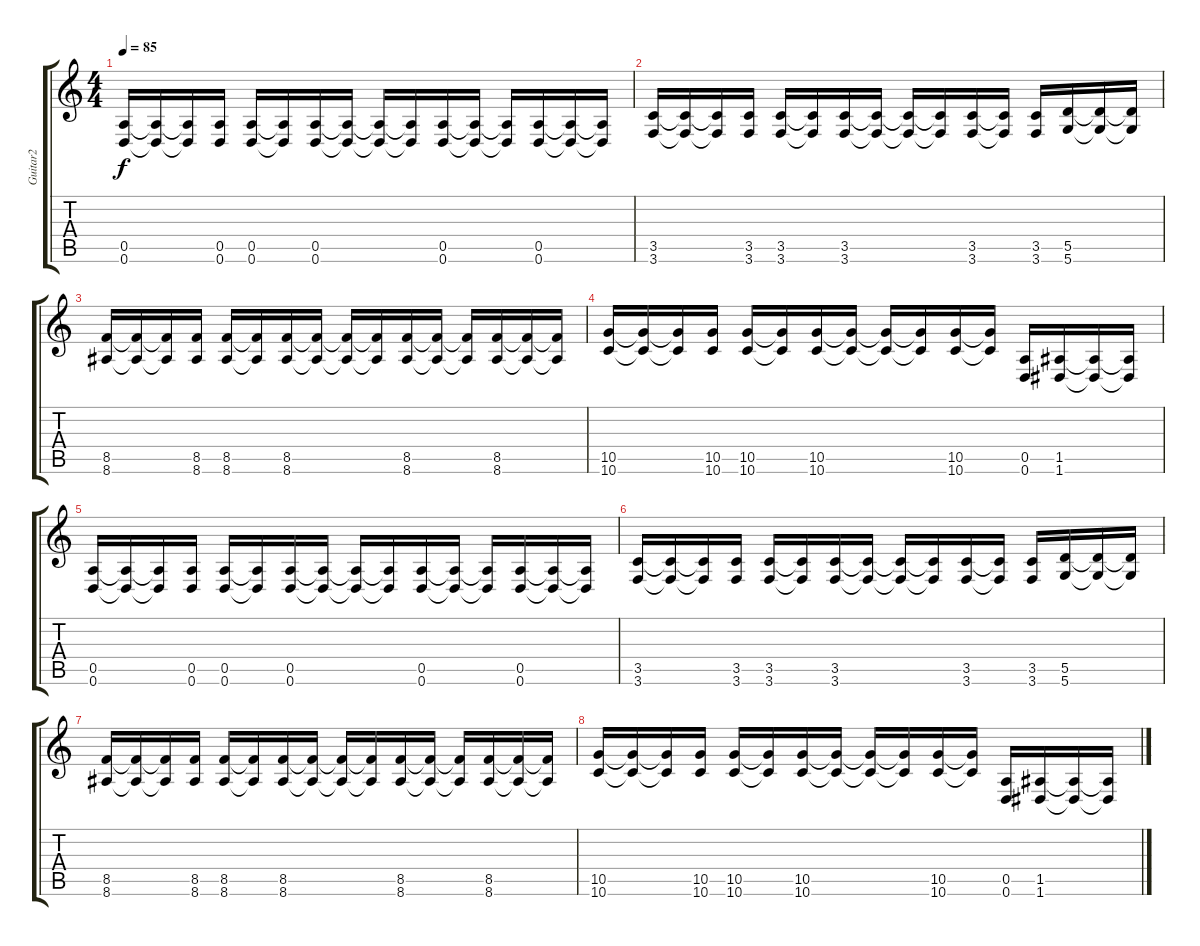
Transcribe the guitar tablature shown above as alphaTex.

\track ("Guitar2" "Guitar2") {instrument distortionguitar}
\staff {score tabs}
\tuning (E4 B3 G3 D3 A2 D2) {hide}
\ts (4 4)
\tempo 85
\clef g2
\ks c
(0.5 0.6).16{dy f} (0.5{t} 0.6{t}).16 (0.5{t} 0.6{t}).16 (0.5 0.6).16 (0.5 0.6).16 (0.5{t} 0.6{t}).16 (0.5 0.6).16 (0.5{t} 0.6{t}).16 (0.5{t} 0.6{t}).16 (0.5{t} 0.6{t}).16 (0.5 0.6).16 (0.5{t} 0.6{t}).16 (0.5{t} 0.6{t}).16 (0.5 0.6).16 (0.5{t} 0.6{t}).16 (0.5{t} 0.6{t}).16 |
(3.5 3.6).16 (3.5{t} 3.6{t}).16 (3.5{t} 3.6{t}).16 (3.5 3.6).16 (3.5 3.6).16 (3.5{t} 3.6{t}).16 (3.5 3.6).16 (3.5{t} 3.6{t}).16 (3.5{t} 3.6{t}).16 (3.5{t} 3.6{t}).16 (3.5 3.6).16 (3.5{t} 3.6{t}).16 (3.5 3.6).16 (5.5 5.6).16 (5.5{t} 5.6{t}).16 (5.5{t} 5.6{t}).16 |
(8.5 8.6).16 (8.5{t} 8.6{t}).16 (8.5{t} 8.6{t}).16 (8.5 8.6).16 (8.5 8.6).16 (8.5{t} 8.6{t}).16 (8.5 8.6).16 (8.5{t} 8.6{t}).16 (8.5{t} 8.6{t}).16 (8.5{t} 8.6{t}).16 (8.5 8.6).16 (8.5{t} 8.6{t}).16 (8.5{t} 8.6{t}).16 (8.5 8.6).16 (8.5{t} 8.6{t}).16 (8.5{t} 8.6{t}).16 |
(10.5 10.6).16 (10.5{t} 10.6{t}).16 (10.5{t} 10.6{t}).16 (10.5 10.6).16 (10.5 10.6).16 (10.5{t} 10.6{t}).16 (10.5 10.6).16 (10.5{t} 10.6{t}).16 (10.5{t} 10.6{t}).16 (10.5{t} 10.6{t}).16 (10.5 10.6).16 (10.5{t} 10.6{t}).16 (0.5 0.6).16 (1.5 1.6).16 (1.5{t} 1.6{t}).16 (1.5{t} 1.6{t}).16 |
(0.5 0.6).16 (0.5{t} 0.6{t}).16 (0.5{t} 0.6{t}).16 (0.5 0.6).16 (0.5 0.6).16 (0.5{t} 0.6{t}).16 (0.5 0.6).16 (0.5{t} 0.6{t}).16 (0.5{t} 0.6{t}).16 (0.5{t} 0.6{t}).16 (0.5 0.6).16 (0.5{t} 0.6{t}).16 (0.5{t} 0.6{t}).16 (0.5 0.6).16 (0.5{t} 0.6{t}).16 (0.5{t} 0.6{t}).16 |
(3.5 3.6).16 (3.5{t} 3.6{t}).16 (3.5{t} 3.6{t}).16 (3.5 3.6).16 (3.5 3.6).16 (3.5{t} 3.6{t}).16 (3.5 3.6).16 (3.5{t} 3.6{t}).16 (3.5{t} 3.6{t}).16 (3.5{t} 3.6{t}).16 (3.5 3.6).16 (3.5{t} 3.6{t}).16 (3.5 3.6).16 (5.5 5.6).16 (5.5{t} 5.6{t}).16 (5.5{t} 5.6{t}).16 |
(8.5 8.6).16 (8.5{t} 8.6{t}).16 (8.5{t} 8.6{t}).16 (8.5 8.6).16 (8.5 8.6).16 (8.5{t} 8.6{t}).16 (8.5 8.6).16 (8.5{t} 8.6{t}).16 (8.5{t} 8.6{t}).16 (8.5{t} 8.6{t}).16 (8.5 8.6).16 (8.5{t} 8.6{t}).16 (8.5{t} 8.6{t}).16 (8.5 8.6).16 (8.5{t} 8.6{t}).16 (8.5{t} 8.6{t}).16 |
(10.5 10.6).16 (10.5{t} 10.6{t}).16 (10.5{t} 10.6{t}).16 (10.5 10.6).16 (10.5 10.6).16 (10.5{t} 10.6{t}).16 (10.5 10.6).16 (10.5{t} 10.6{t}).16 (10.5{t} 10.6{t}).16 (10.5{t} 10.6{t}).16 (10.5 10.6).16 (10.5{t} 10.6{t}).16 (0.5 0.6).16 (1.5 1.6).16 (1.5{t} 1.6{t}).16 (1.5{t} 1.6{t}).16
